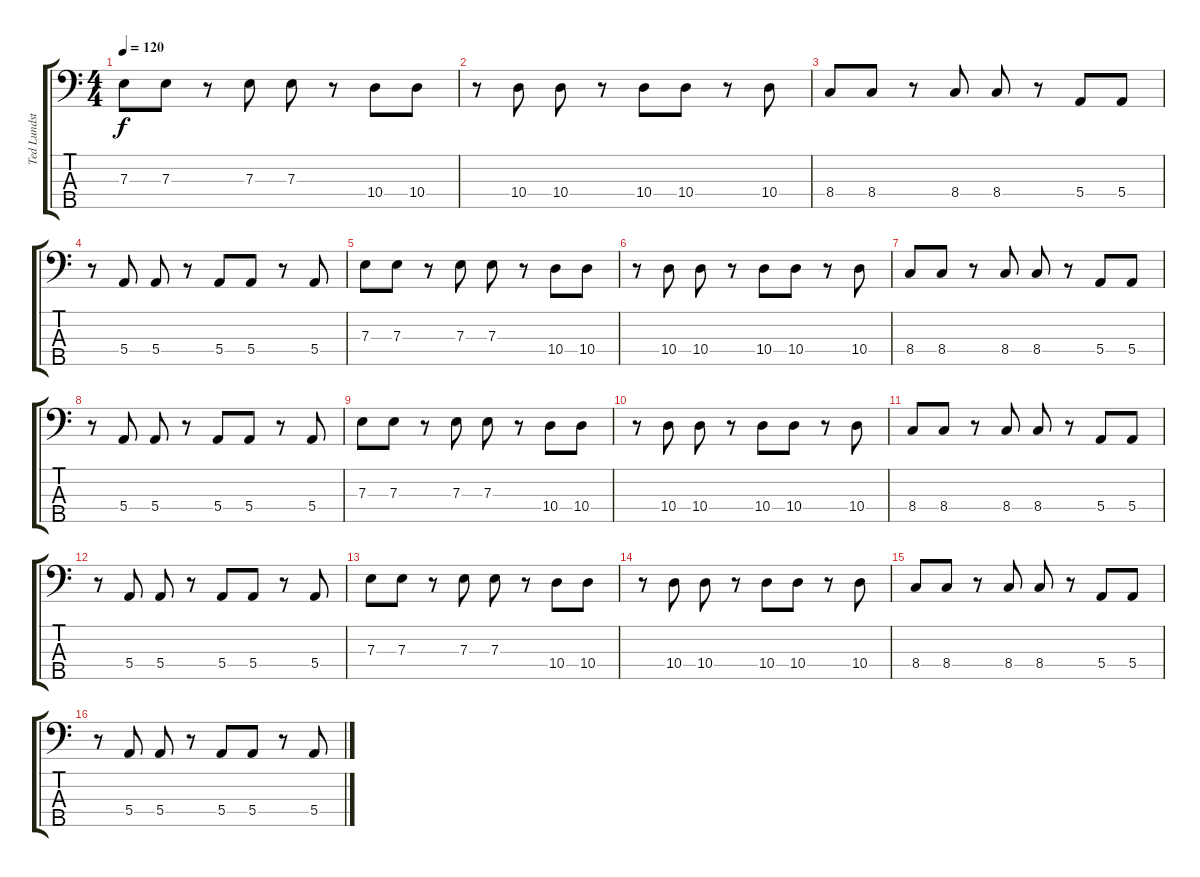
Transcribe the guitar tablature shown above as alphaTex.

\track ("Ted Lundström" "Ted Lundst") {instrument electricbassfinger}
\staff {score tabs}
\tuning (G2 D2 A1 E1 B0) {hide}
\ts (4 4)
\tempo 120
\clef f4
\ks c
7.3.8{dy f} 7.3.8 r.8 7.3.8 7.3.8 r.8 10.4.8 10.4.8 |
r.8 10.4.8 10.4.8 r.8 10.4.8 10.4.8 r.8 10.4.8 |
8.4.8 8.4.8 r.8 8.4.8 8.4.8 r.8 5.4.8 5.4.8 |
r.8 5.4.8 5.4.8 r.8 5.4.8 5.4.8 r.8 5.4.8 |
7.3.8 7.3.8 r.8 7.3.8 7.3.8 r.8 10.4.8 10.4.8 |
r.8 10.4.8 10.4.8 r.8 10.4.8 10.4.8 r.8 10.4.8 |
8.4.8 8.4.8 r.8 8.4.8 8.4.8 r.8 5.4.8 5.4.8 |
r.8 5.4.8 5.4.8 r.8 5.4.8 5.4.8 r.8 5.4.8 |
7.3.8 7.3.8 r.8 7.3.8 7.3.8 r.8 10.4.8 10.4.8 |
r.8 10.4.8 10.4.8 r.8 10.4.8 10.4.8 r.8 10.4.8 |
8.4.8 8.4.8 r.8 8.4.8 8.4.8 r.8 5.4.8 5.4.8 |
r.8 5.4.8 5.4.8 r.8 5.4.8 5.4.8 r.8 5.4.8 |
7.3.8 7.3.8 r.8 7.3.8 7.3.8 r.8 10.4.8 10.4.8 |
r.8 10.4.8 10.4.8 r.8 10.4.8 10.4.8 r.8 10.4.8 |
8.4.8 8.4.8 r.8 8.4.8 8.4.8 r.8 5.4.8 5.4.8 |
r.8 5.4.8 5.4.8 r.8 5.4.8 5.4.8 r.8 5.4.8
